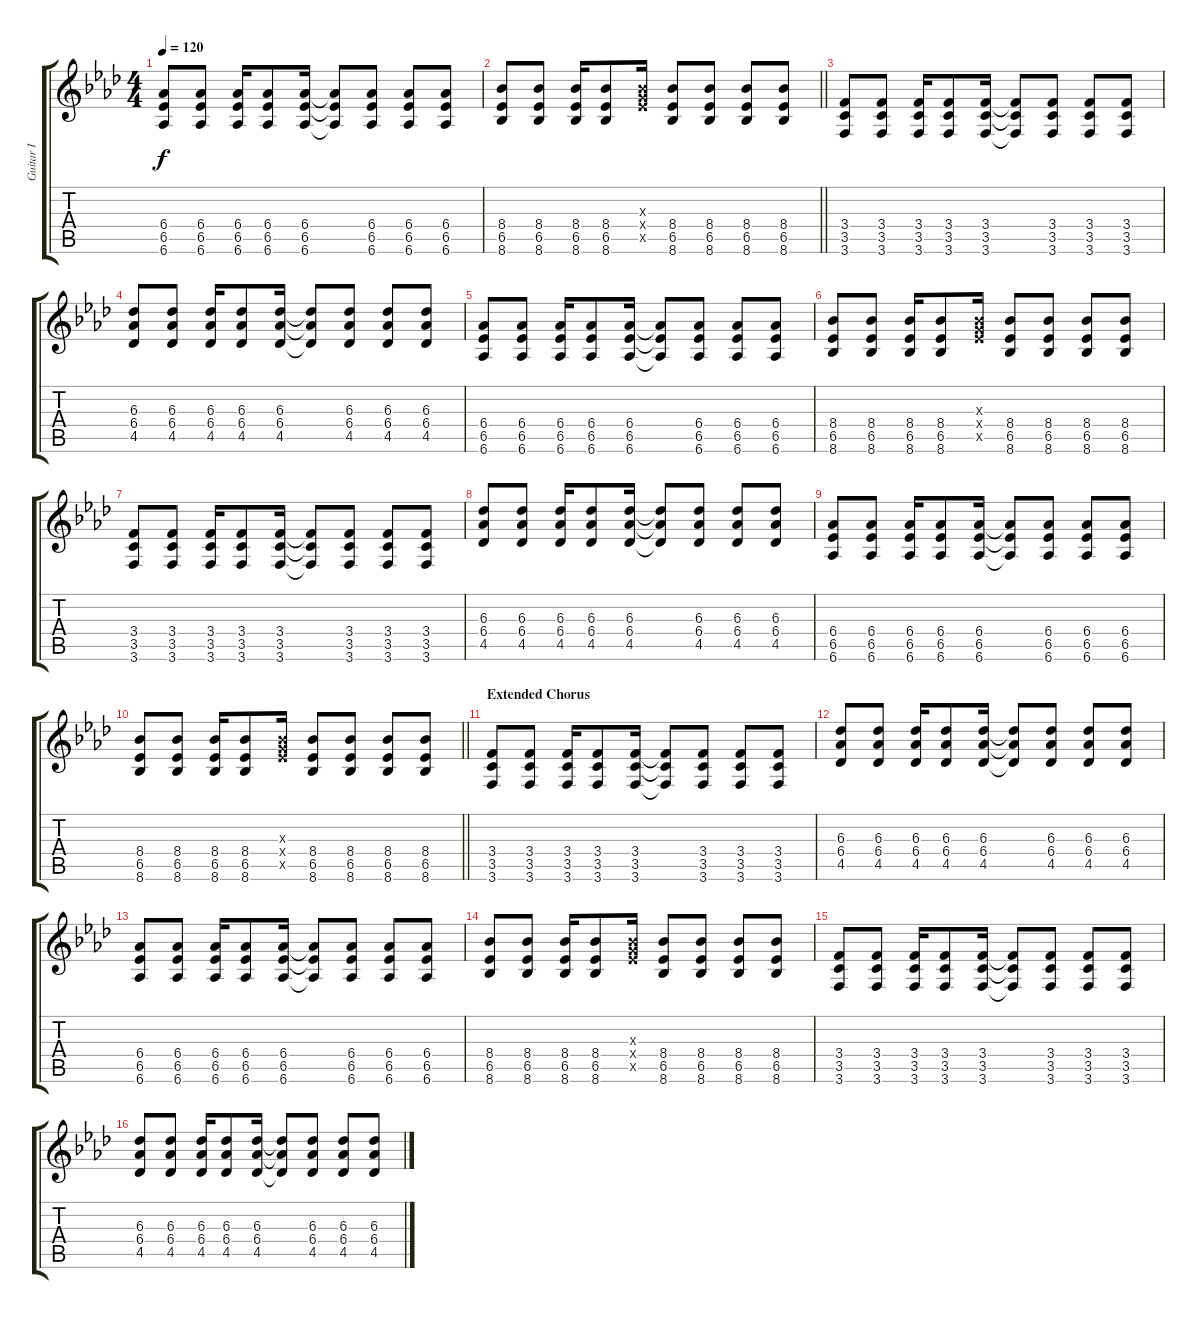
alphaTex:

\track ("Guitar I" "Guitar I") {instrument overdrivenguitar}
\staff {score tabs}
\tuning (E4 B3 G3 D3 A2 D2) {hide}
\ts (4 4)
\tempo 120
\clef g2
\ks fminor
(6.4 6.5 6.6).8{dy f} (6.4 6.5 6.6).8 (6.4 6.5 6.6).16 (6.4 6.5 6.6).8 (6.4 6.5 6.6).16 (6.4{t} 6.5{t} 6.6{t}).8 (6.4 6.5 6.6).8 (6.4 6.5 6.6).8 (6.4 6.5 6.6).8 |
\barLineRight lightlight
(8.4 6.5 8.6).8 (8.4 6.5 8.6).8 (8.4 6.5 8.6).16 (8.4 6.5 8.6).8 (0.3{x} 8.4{x} 6.5{x}).16 (8.4 6.5 8.6).8 (8.4 6.5 8.6).8 (8.4 6.5 8.6).8 (8.4 6.5 8.6).8 |
(3.4 3.5 3.6).8 (3.4 3.5 3.6).8 (3.4 3.5 3.6).16 (3.4 3.5 3.6).8 (3.4 3.5 3.6).16 (3.4{t} 3.5{t} 3.6{t}).8 (3.4 3.5 3.6).8 (3.4 3.5 3.6).8 (3.4 3.5 3.6).8 |
(6.3 6.4 4.5).8 (6.3 6.4 4.5).8 (6.3 6.4 4.5).16 (6.3 6.4 4.5).8 (6.3 6.4 4.5).16 (6.3{t} 6.4{t} 4.5{t}).8 (6.3 6.4 4.5).8 (6.3 6.4 4.5).8 (6.3 6.4 4.5).8 |
(6.4 6.5 6.6).8 (6.4 6.5 6.6).8 (6.4 6.5 6.6).16 (6.4 6.5 6.6).8 (6.4 6.5 6.6).16 (6.4{t} 6.5{t} 6.6{t}).8 (6.4 6.5 6.6).8 (6.4 6.5 6.6).8 (6.4 6.5 6.6).8 |
(8.4 6.5 8.6).8 (8.4 6.5 8.6).8 (8.4 6.5 8.6).16 (8.4 6.5 8.6).8 (0.3{x} 8.4{x} 6.5{x}).16 (8.4 6.5 8.6).8 (8.4 6.5 8.6).8 (8.4 6.5 8.6).8 (8.4 6.5 8.6).8 |
(3.4 3.5 3.6).8 (3.4 3.5 3.6).8 (3.4 3.5 3.6).16 (3.4 3.5 3.6).8 (3.4 3.5 3.6).16 (3.4{t} 3.5{t} 3.6{t}).8 (3.4 3.5 3.6).8 (3.4 3.5 3.6).8 (3.4 3.5 3.6).8 |
(6.3 6.4 4.5).8 (6.3 6.4 4.5).8 (6.3 6.4 4.5).16 (6.3 6.4 4.5).8 (6.3 6.4 4.5).16 (6.3{t} 6.4{t} 4.5{t}).8 (6.3 6.4 4.5).8 (6.3 6.4 4.5).8 (6.3 6.4 4.5).8 |
(6.4 6.5 6.6).8 (6.4 6.5 6.6).8 (6.4 6.5 6.6).16 (6.4 6.5 6.6).8 (6.4 6.5 6.6).16 (6.4{t} 6.5{t} 6.6{t}).8 (6.4 6.5 6.6).8 (6.4 6.5 6.6).8 (6.4 6.5 6.6).8 |
\barLineRight lightlight
(8.4 6.5 8.6).8 (8.4 6.5 8.6).8 (8.4 6.5 8.6).16 (8.4 6.5 8.6).8 (0.3{x} 8.4{x} 6.5{x}).16 (8.4 6.5 8.6).8 (8.4 6.5 8.6).8 (8.4 6.5 8.6).8 (8.4 6.5 8.6).8 |
\section ("" "Extended Chorus")
(3.4 3.5 3.6).8 (3.4 3.5 3.6).8 (3.4 3.5 3.6).16 (3.4 3.5 3.6).8 (3.4 3.5 3.6).16 (3.4{t} 3.5{t} 3.6{t}).8 (3.4 3.5 3.6).8 (3.4 3.5 3.6).8 (3.4 3.5 3.6).8 |
(6.3 6.4 4.5).8 (6.3 6.4 4.5).8 (6.3 6.4 4.5).16 (6.3 6.4 4.5).8 (6.3 6.4 4.5).16 (6.3{t} 6.4{t} 4.5{t}).8 (6.3 6.4 4.5).8 (6.3 6.4 4.5).8 (6.3 6.4 4.5).8 |
(6.4 6.5 6.6).8 (6.4 6.5 6.6).8 (6.4 6.5 6.6).16 (6.4 6.5 6.6).8 (6.4 6.5 6.6).16 (6.4{t} 6.5{t} 6.6{t}).8 (6.4 6.5 6.6).8 (6.4 6.5 6.6).8 (6.4 6.5 6.6).8 |
(8.4 6.5 8.6).8 (8.4 6.5 8.6).8 (8.4 6.5 8.6).16 (8.4 6.5 8.6).8 (0.3{x} 8.4{x} 6.5{x}).16 (8.4 6.5 8.6).8 (8.4 6.5 8.6).8 (8.4 6.5 8.6).8 (8.4 6.5 8.6).8 |
(3.4 3.5 3.6).8 (3.4 3.5 3.6).8 (3.4 3.5 3.6).16 (3.4 3.5 3.6).8 (3.4 3.5 3.6).16 (3.4{t} 3.5{t} 3.6{t}).8 (3.4 3.5 3.6).8 (3.4 3.5 3.6).8 (3.4 3.5 3.6).8 |
(6.3 6.4 4.5).8 (6.3 6.4 4.5).8 (6.3 6.4 4.5).16 (6.3 6.4 4.5).8 (6.3 6.4 4.5).16 (6.3{t} 6.4{t} 4.5{t}).8 (6.3 6.4 4.5).8 (6.3 6.4 4.5).8 (6.3 6.4 4.5).8
